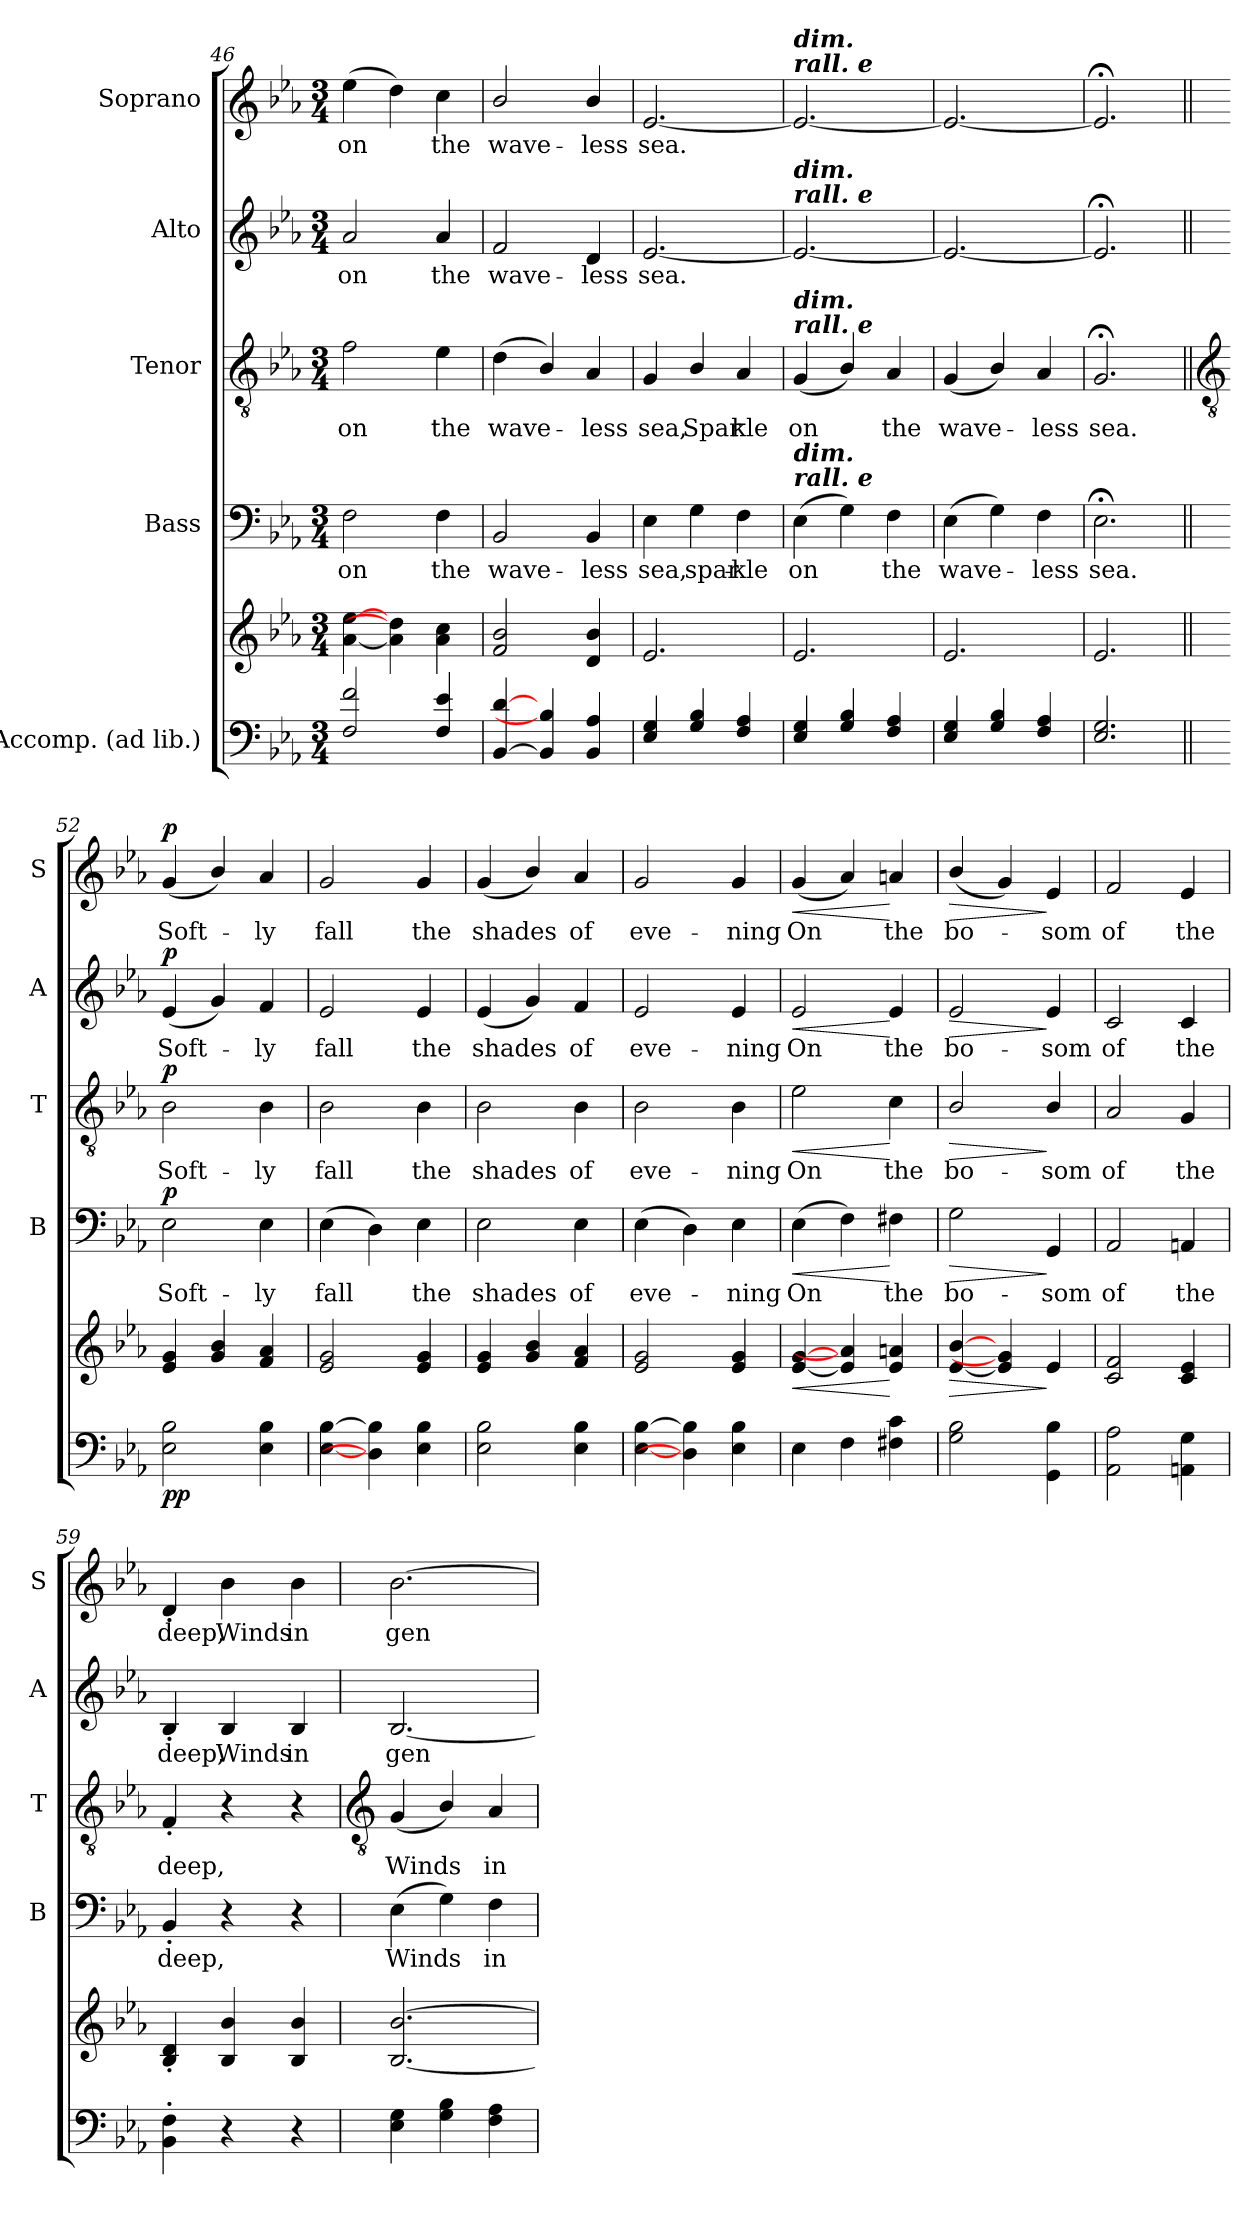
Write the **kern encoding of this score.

**kern	**kern	**dynam	**kern	**text	**dynam	**kern	**text	**dynam	**kern	**text	**dynam	**kern	**text	**dynam
*part5	*part5	*part5	*part4	*part4	*part4	*part3	*part3	*part3	*part2	*part2	*part2	*part1	*part1	*part1
*staff6	*staff5	*staff5/6	*staff4	*staff4	*staff4	*staff3	*staff3	*staff3	*staff2	*staff2	*staff2	*staff1	*staff1	*staff1
*I"Accomp. (ad lib.)	*	*	*I"Bass	*	*	*I"Tenor	*	*	*I"Alto	*	*	*I"Soprano	*	*
*	*	*	*I'B	*	*	*I'T	*	*	*I'A	*	*	*I'S	*	*
!!LO:LB:g=z
*clefF4	*clefG2	*	*clefF4	*	*	*clefGv2	*	*	*clefG2	*	*	*clefG2	*	*
*k[b-e-a-]	*k[b-e-a-]	*	*k[b-e-a-]	*	*	*k[b-e-a-]	*	*	*k[b-e-a-]	*	*	*k[b-e-a-]	*	*
*E-:	*E-:	*	*E-:	*	*	*E-:	*	*	*E-:	*	*	*E-:	*	*
*M3/4	*M3/4	*	*M3/4	*	*	*M3/4	*	*	*M3/4	*	*	*M3/4	*	*
=46	=46	=46	=46	=46	=46	=46	=46	=46	=46	=46	=46	=46	=46	=46
*^	*	*	*	*	*	*	*	*	*	*	*	*	*	*
!	!LO:N:vis=1	!	!	!	!LO:LY:b	!	!	!LO:LY:b	!	!	!LO:LY:b	!	!	!LO:LY:b	!
2F 2f	2.ryy	[4a- [4ee-	.	2F	on	.	2f	on	.	2a-	on	.	(>4ee-	on	.
.	.	4a-] 4dd]	.	.	.	.	.	.	.	.	.	.	4dd)	.	.
!	!	!	!	!	!LO:LY:b	!	!	!LO:LY:b	!	!	!LO:LY:b	!	!	!LO:LY:b	!
4F 4e-	.	4a- 4cc	.	4F	the	.	4e-	the	.	4a-	the	.	4cc	the	.
=47	=47	=47	=47	=47	=47	=47	=47	=47	=47	=47	=47	=47	=47	=47	=47
!	!LO:N:vis=1	!	!	!	!LO:LY:b	!	!	!LO:LY:b	!	!	!LO:LY:b	!	!	!LO:LY:b	!
[4BB- [4d	2.ryy	2f 2b-	.	2BB-	wave-	.	(<4d	wave-	.	2f	wave-	.	2b-/	wave-	.
4BB-] 4B-]	.	.	.	.	.	.	4B-/)	.	.	.	.	.	.	.	.
!	!	!	!	!	!LO:LY:b	!	!	!LO:LY:b	!	!	!LO:LY:b	!	!	!LO:LY:b	!
4BB- 4A-	.	4d 4b-	.	4BB-	-less	.	4A-	less	.	4d	-less	.	4b-/	-less	.
=48	=48	=48	=48	=48	=48	=48	=48	=48	=48	=48	=48	=48	=48	=48	=48
!	!LO:N:vis=1	!	!	!	!LO:LY:b	!	!	!LO:LY:b	!	!	!LO:LY:b	!	!	!LO:LY:b	!
4E- 4G	2.ryy	2.e-	.	4E-	sea,	.	4G	sea,	.	[2.e-	sea.	.	[2.e-	sea.	.
!	!	!	!	!	!LO:LY:b	!	!	!LO:LY:b	!	!	!	!	!	!	!
4G 4B-	.	.	.	4G	spar-	.	4B-/	Spar-	.	.	.	.	.	.	.
!	!	!	!	!	!LO:LY:b	!	!	!LO:LY:b	!	!	!	!	!	!	!
4F 4A-	.	.	.	4F	-kle	.	4A-	-kle	.	.	.	.	.	.	.
=49	=49	=49	=49	=49	=49	=49	=49	=49	=49	=49	=49	=49	=49	=49	=49
!	!	!	!	!	!	!	!	!	!	!	!	!	!LO:TX:a:Bi:t=rall. e	!	!
!	!	!	!	!	!	!	!	!	!	!	!	!	!LO:TX:a:Bi:t=dim.	!	!
!	!	!	!	!	!	!	!	!	!	!LO:TX:a:Bi:t=rall. e	!	!	!	!	!
!	!	!	!	!	!	!	!	!	!	!LO:TX:a:Bi:t=dim.	!	!	!	!	!
!	!	!	!	!	!	!	!LO:TX:a:Bi:t=rall. e	!	!	!	!	!	!	!	!
!	!	!	!	!	!	!	!LO:TX:a:Bi:t=dim.	!	!	!	!	!	!	!	!
!	!	!	!	!LO:TX:a:Bi:t=rall. e	!	!	!	!	!	!	!	!	!	!	!
!	!	!	!	!LO:TX:a:Bi:t=dim.	!	!	!	!	!	!	!	!	!	!	!
!	!LO:N:vis=1	!	!	!	!LO:LY:b	!	!	!LO:LY:b	!	!	!	!	!	!	!
4E- 4G	2.ryy	2.e-	.	(>4E-	on	.	(<4G	on	.	2.e-_	.	.	2.e-_	.	.
4G 4B-	.	.	.	4G)	.	.	4B-/)	.	.	.	.	.	.	.	.
!	!	!	!	!	!LO:LY:b	!	!	!LO:LY:b	!	!	!	!	!	!	!
4F 4A-	.	.	.	4F	the	.	4A-	the	.	.	.	.	.	.	.
=50	=50	=50	=50	=50	=50	=50	=50	=50	=50	=50	=50	=50	=50	=50	=50
!	!LO:N:vis=1	!	!	!	!LO:LY:b	!	!	!LO:LY:b	!	!	!	!	!	!	!
4E- 4G	2.ryy	2.e-	.	(>4E-	wave-	.	(<4G	wave-	.	2.e-_	.	.	2.e-_	.	.
4G 4B-	.	.	.	4G)	.	.	4B-/)	.	.	.	.	.	.	.	.
!	!	!	!	!	!LO:LY:b	!	!	!LO:LY:b	!	!	!	!	!	!	!
4F 4A-	.	.	.	4F	less	.	4A-	less	.	.	.	.	.	.	.
=51	=51	=51	=51	=51	=51	=51	=51	=51	=51	=51	=51	=51	=51	=51	=51
!	!LO:N:vis=1	!	!	!	!LO:LY:b	!	!	!LO:LY:b	!	!	!	!	!	!	!
2.E- 2.G	2.ryy	2.e-	.	2.E-;<	sea.	.	2.G;<	sea.	.	2.e-;<]	.	.	2.e-;<]	.	.
*v	*v	*	*	*	*	*	*	*	*	*	*	*	*	*	*
!!LO:LB:g=z
=52||	=52||	=52||	=52||	=52||	=52||	=52||	=52||	=52||	=52||	=52||	=52||	=52||	=52||	=52||
*	*	*	*	*	*	*clefGv2	*	*	*	*	*	*	*	*
*^	*	*	*	*	*	*	*	*	*	*	*	*	*	*
!	!	!	!LO:DY:b=2	!	!LO:LY:b	!	!	!LO:LY:b	!	!	!LO:LY:b	!	!	!LO:LY:b	!
!	!	!	!LO:DY:n=1:b	!	!	!LO:DY:b	!	!	!LO:DY:b	!	!	!LO:DY:b	!	!	!LO:DY:b
*v	*v	*	*	*	*	*	*	*	*	*	*	*	*	*	*
2E- 2B-	4e- 4g	p p	2E-	Soft-	p	2B-	Soft-	p	(<4e-	Soft-	p	(<4g	Soft-	p
.	4g 4b-	.	.	.	.	.	.	.	4g)	.	.	4b-/)	.	.
!	!	!	!	!LO:LY:b	!	!	!LO:LY:b	!	!	!LO:LY:b	!	!	!LO:LY:b	!
4E- 4B-	4f 4a-	.	4E-	-ly	.	4B-	-ly	.	4f	ly	.	4a-	ly	.
=53	=53	=53	=53	=53	=53	=53	=53	=53	=53	=53	=53	=53	=53	=53
!	!	!	!	!LO:LY:b	!	!	!LO:LY:b	!	!	!LO:LY:b	!	!	!LO:LY:b	!
[4E- [4B-	2e- 2g	.	(>4E-	fall	.	2B-	fall	.	2e-	fall	.	2g	fall	.
4D] 4B-]	.	.	4D)	.	.	.	.	.	.	.	.	.	.	.
!	!	!	!	!LO:LY:b	!	!	!LO:LY:b	!	!	!LO:LY:b	!	!	!LO:LY:b	!
4E- 4B-	4e- 4g	.	4E-	the	.	4B-	the	.	4e-	the	.	4g	the	.
=54	=54	=54	=54	=54	=54	=54	=54	=54	=54	=54	=54	=54	=54	=54
!	!	!	!	!LO:LY:b	!	!	!LO:LY:b	!	!	!LO:LY:b	!	!	!LO:LY:b	!
2E- 2B-	4e- 4g	.	2E-	shades	.	2B-	shades	.	(<4e-	shades	.	(<4g	shades	.
.	4g 4b-	.	.	.	.	.	.	.	4g)	.	.	4b-/)	.	.
!	!	!	!	!LO:LY:b	!	!	!LO:LY:b	!	!	!LO:LY:b	!	!	!LO:LY:b	!
4E- 4B-	4f 4a-	.	4E-	of	.	4B-	of	.	4f	of	.	4a-	of	.
=55	=55	=55	=55	=55	=55	=55	=55	=55	=55	=55	=55	=55	=55	=55
!	!	!	!	!LO:LY:b	!	!	!LO:LY:b	!	!	!LO:LY:b	!	!	!LO:LY:b	!
[4E- [4B-	2e- 2g	.	(>4E-	eve-	.	2B-	eve-	.	2e-	eve-	.	2g	eve-	.
4D] 4B-]	.	.	4D)	.	.	.	.	.	.	.	.	.	.	.
!	!	!	!	!LO:LY:b	!	!	!LO:LY:b	!	!	!LO:LY:b	!	!	!LO:LY:b	!
4E- 4B-	4e- 4g	.	4E-	ning	.	4B-	-ning	.	4e-	-ning	.	4g	-ning	.
=56	=56	=56	=56	=56	=56	=56	=56	=56	=56	=56	=56	=56	=56	=56
!	!	!LO:HP:b	!	!LO:LY:b	!LO:HP:b	!	!LO:LY:b	!LO:HP:b	!	!LO:LY:b	!LO:HP:b	!	!LO:LY:b	!LO:HP:b
4E-	[4e- [4g	<	(>4E-	On	<	2e-	On	<	2e-	On	<	(<4g	On	<
4F	4e-] 4a-]	.	4F)	.	.	.	.	.	.	.	.	4a-)	.	.
!	!	!	!	!LO:LY:b	!	!	!LO:LY:b	!	!	!LO:LY:b	!	!	!LO:LY:b	!
4F#X 4c	4e- 4an	[	4F#X	the	[	4c	the	[	4e-	the	[	4an	the	[
=57	=57	=57	=57	=57	=57	=57	=57	=57	=57	=57	=57	=57	=57	=57
!	!	!LO:HP:b	!	!LO:LY:b	!LO:HP:b	!	!LO:LY:b	!LO:HP:b	!	!LO:LY:b	!LO:HP:b	!	!	!
!	!	!	!	!	!	!	!	!	!	!	!LO:HP:n=1:b	!	!LO:LY:b	!LO:HP:b
2G 2B-	[4e- [4b-	>	2G	bo-	>	2B-/	bo-	>	2e-	bo-	> >	(<4b-/	bo-	>
.	4e-] 4g]	.	.	.	.	.	.	.	.	.	.	4g)	.	.
!	!	!	!	!LO:LY:b	!	!	!LO:LY:b	!	!	!LO:LY:b	!	!	!LO:LY:b	!
4GG 4B-	4e-	]	4GG	-som	]	4B-/	-som	]	4e-	-som	]	4e-	som	]
.	.	.	.	.	.	.	.	.	.	.	]	.	.	.
=58	=58	=58	=58	=58	=58	=58	=58	=58	=58	=58	=58	=58	=58	=58
!	!	!	!	!LO:LY:b	!	!	!LO:LY:b	!	!	!LO:LY:b	!	!	!LO:LY:b	!
2AA- 2A-	2c 2f	.	2AA-	of	.	2A-	of	.	2c	of	.	2f	of	.
!	!	!	!	!LO:LY:b	!	!	!LO:LY:b	!	!	!LO:LY:b	!	!	!LO:LY:b	!
4AAn 4G	4c 4e-	.	4AAn	the	.	4G	the	.	4c	the	.	4e-	the	.
=59	=59	=59	=59	=59	=59	=59	=59	=59	=59	=59	=59	=59	=59	=59
!	!	!	!	!LO:LY:b	!	!	!LO:LY:b	!	!	!LO:LY:b	!	!	!LO:LY:b	!
4BB-' 4F'	4B-' 4d'	.	4BB-'	deep,	.	4F'	deep,	.	4B-'	deep,	.	4d'	deep,	.
!	!	!	!	!	!	!	!	!	!	!LO:LY:b	!	!	!LO:LY:b	!
4r	4B- 4b-	.	4r	.	.	4r	.	.	4B-	Winds	.	4b-	Winds	.
!	!	!	!	!	!	!	!	!	!	!LO:LY:b	!	!	!LO:LY:b	!
4r	4B- 4b-	.	4r	.	.	4r	.	.	4B-	in	.	4b-	in	.
!!LO:LB:g=z
=60	=60	=60	=60	=60	=60	=60	=60	=60	=60	=60	=60	=60	=60	=60
*	*	*	*	*	*	*clefGv2	*	*	*	*	*	*	*	*
!	!	!	!	!LO:LY:b	!	!	!LO:LY:b	!	!	!LO:LY:b	!	!	!LO:LY:b	!
4E- 4G	[2.B- [2.b-	.	(>4E-	Winds	.	(<4G	Winds	.	[2.B-	gen-	.	[2.b-	gen-	.
4G 4B-	.	.	4G)	.	.	4B-/)	.	.	.	.	.	.	.	.
!	!	!	!	!LO:LY:b	!	!	!LO:LY:b	!	!	!	!	!	!	!
4F 4A-	.	.	4F	in	.	4A-	in	.	.	.	.	.	.	.
=	=	=	=	=	=	=	=	=	=	=	=	=	=	=
*-	*-	*-	*-	*-	*-	*-	*-	*-	*-	*-	*-	*-	*-	*-
